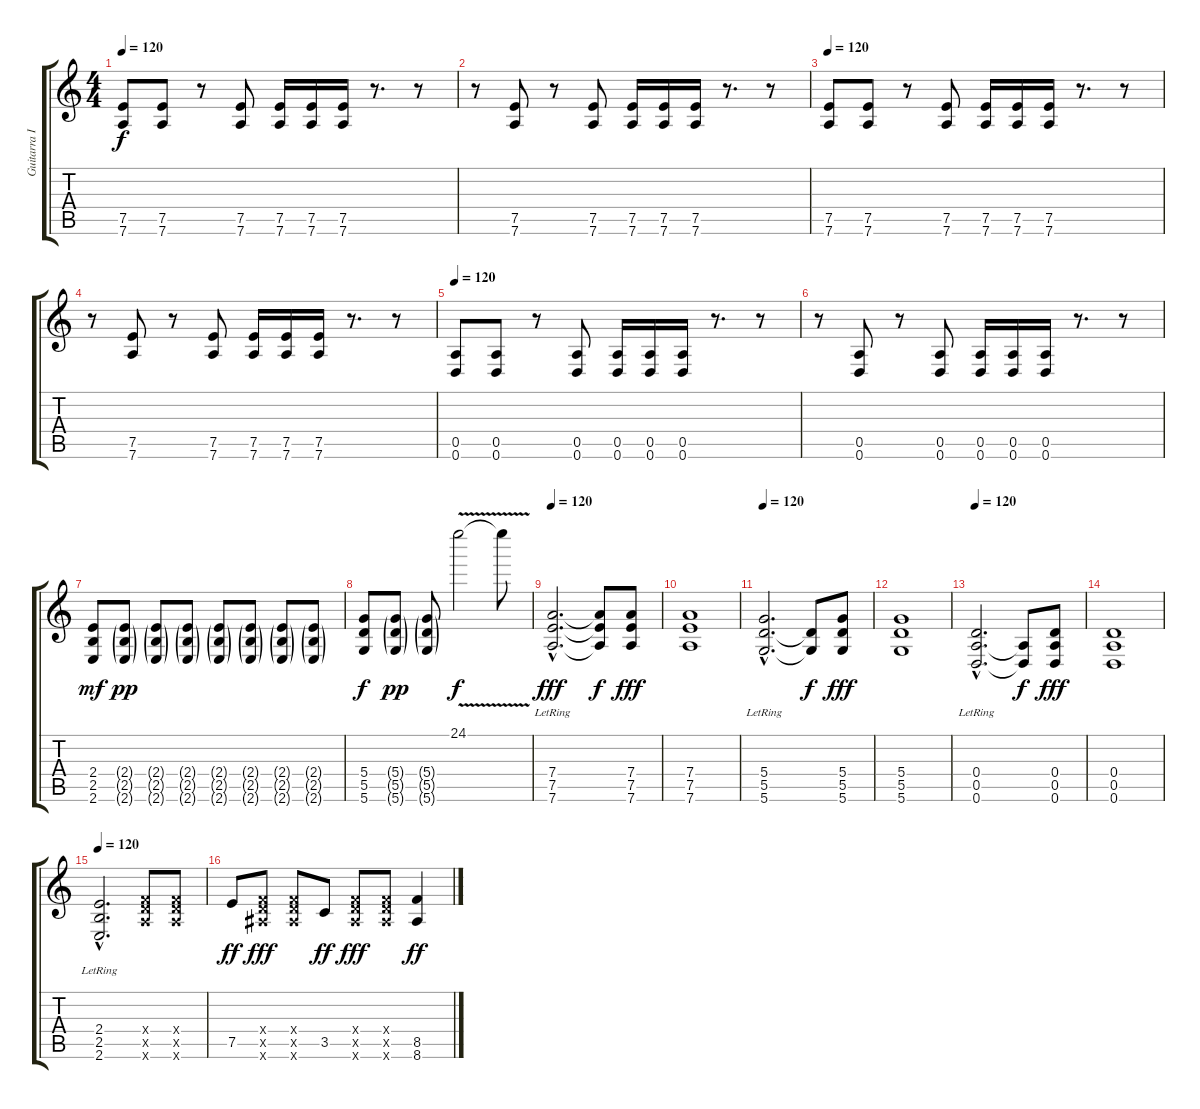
\track ("Guitarra II" "Guitarra I") {instrument overdrivenguitar}
\staff {score tabs}
\tuning (E4 B3 G3 D3 A2 D2) {hide}
\ts (4 4)
\tempo 120
\clef g2
\ks c
(7.5 7.6).8{dy f} (7.5 7.6).8 r.8 (7.5 7.6).8 (7.5 7.6).16 (7.5 7.6).16 (7.5 7.6).16 r.8{d} r.8 |
r.8 (7.5 7.6).8 r.8 (7.5 7.6).8 (7.5 7.6).16 (7.5 7.6).16 (7.5 7.6).16 r.8{d} r.8 |
\tempo 120
(7.5 7.6).8 (7.5 7.6).8 r.8 (7.5 7.6).8 (7.5 7.6).16 (7.5 7.6).16 (7.5 7.6).16 r.8{d} r.8 |
r.8 (7.5 7.6).8 r.8 (7.5 7.6).8 (7.5 7.6).16 (7.5 7.6).16 (7.5 7.6).16 r.8{d} r.8 |
\tempo 120
(0.5 0.6).8 (0.5 0.6).8 r.8 (0.5 0.6).8 (0.5 0.6).16 (0.5 0.6).16 (0.5 0.6).16 r.8{d} r.8 |
r.8 (0.5 0.6).8 r.8 (0.5 0.6).8 (0.5 0.6).16 (0.5 0.6).16 (0.5 0.6).16 r.8{d} r.8 |
(2.4 2.5 2.6).8{dy mf} (2.4{g} 2.5{g} 2.6{g}).8{dy pp} (2.4{g} 2.5{g} 2.6{g}).8 (2.4{g} 2.5{g} 2.6{g}).8 (2.4{g} 2.5{g} 2.6{g}).8 (2.4{g} 2.5{g} 2.6{g}).8 (2.4{g} 2.5{g} 2.6{g}).8 (2.4{g} 2.5{g} 2.6{g}).8 |
(5.4 5.5 5.6).8{dy f} (5.4{g} 5.5{g} 5.6{g}).8{dy pp} (5.4{g} 5.5{g} 5.6{g}).8 24.1{v}.2{dy f} 24.1{t}.8 |
\tempo 120
(7.4{hac lr} 7.5{hac lr} 7.6{hac lr}).2{d dy fff} (7.4{t} 7.5{t} 7.6{t}).8{dy f} (7.4 7.5 7.6).8{dy fff} |
(7.4 7.5 7.6).1 |
\tempo 120
(5.4{hac lr} 5.5{hac lr} 5.6{hac lr}).2{d} (5.5{t} 5.6{t}).8{dy f} (5.4 5.5 5.6).8{dy fff} |
(5.4 5.5 5.6).1 |
\tempo 120
(0.4{hac} 0.5{hac lr} 0.6{hac lr}).2{d} (0.5{t} 0.6{t}).8{dy f} (0.4 0.5 0.6).8{dy fff} |
(0.4 0.5 0.6).1 |
\tempo 120
(2.4{hac} 2.5{hac} 2.6{hac lr}).2{d} (0.4{x} 8.5{x} 7.6{x}).8 (0.4{x} 8.5{x} 7.6{x}).8 |
7.5.8{dy ff} (0.4{x} 8.5{x} 8.6{x}).8{dy fff} (0.4{x} 8.5{x} 8.6{x}).8 3.5.8{dy ff} (0.4{x} 8.5{x} 8.6{x}).8{dy fff} (0.4{x} 8.5{x} 8.6{x}).8 (8.5 8.6).4{dy ff}
